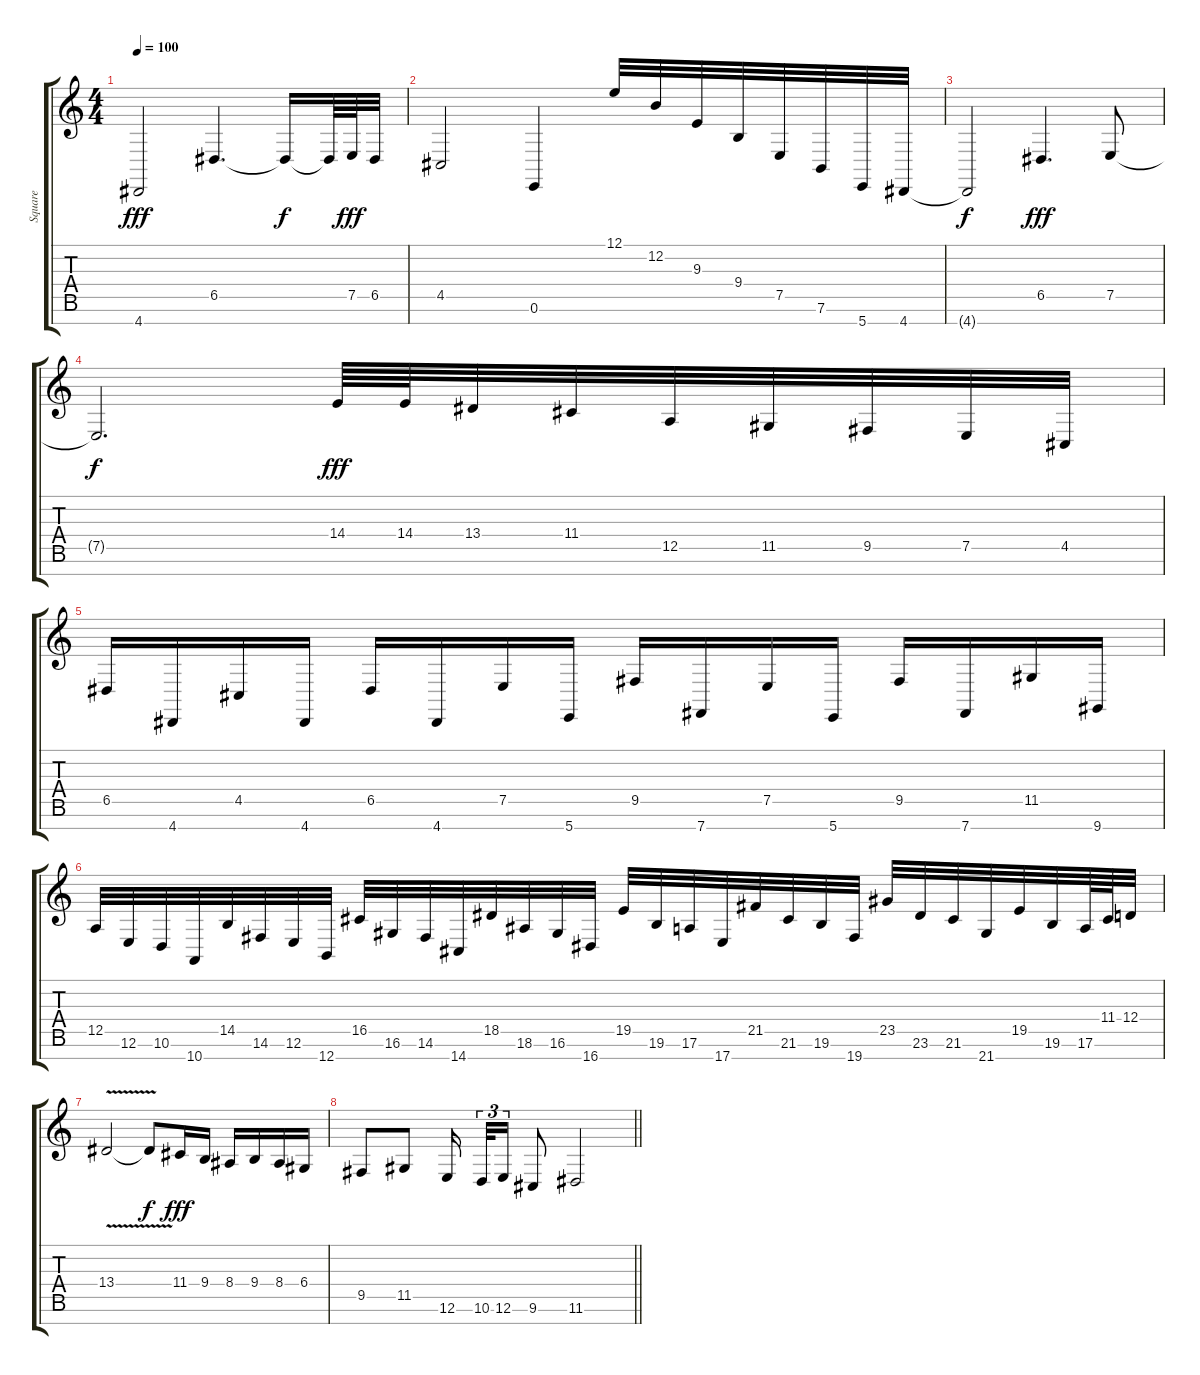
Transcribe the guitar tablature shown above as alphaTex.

\track ("Square" "Square") {instrument lead1square}
\staff {score tabs}
\tuning (E4 B3 G3 D3 A2 E2 B1) {hide}
\ts (4 4)
\tempo 100
\clef g2
\ks c
4.7.2{dy fff} 6.5.4{d} 6.5{t}.16{dy f} 6.5{t}.64 7.5.64{dy fff} 6.5.32 |
4.5.2 0.6.4 12.1.32 12.2.32 9.3.32 9.4.32 7.5.32 7.6.32 5.7.32 4.7.32 |
4.7{t}.2{dy f} 6.5.4{d dy fff} 7.5.8 |
7.5{t}.2{d dy f} 14.4.64{dy fff} 14.4.64 13.4.32 11.4.32 12.5.32 11.5.32 9.5.32 7.5.32 4.5.32 |
6.5.16 4.7.16 4.5.16 4.7.16 6.5.16 4.7.16 7.5.16 5.7.16 9.5.16 7.7.16 7.5.16 5.7.16 9.5.16 7.7.16 11.5.16 9.7.16 |
12.5.32 12.6.32 10.6.32 10.7.32 14.5.32 14.6.32 12.6.32 12.7.32 16.5.32 16.6.32 14.6.32 14.7.32 18.5.32 18.6.32 16.6.32 16.7.32 19.5.32 19.6.32 17.6.32 17.7.32 21.5.32 21.6.32 19.6.32 19.7.32 23.5.32 23.6.32 21.6.32 21.7.32 19.5.32 19.6.32 17.6.64 11.4.64 12.4.32 |
13.4{v}.2 13.4{t}.8{dy f} 11.4.16{dy fff} 9.4.16 8.4.16 9.4.16 8.4.16 6.4.16 |
\barLineRight lightlight
9.5.8 11.5.8 12.6.16{beam splitsecondary} 10.6.32{tu (3 2)} 12.6.16{tu (3 2)} 9.6.8 11.6.2
